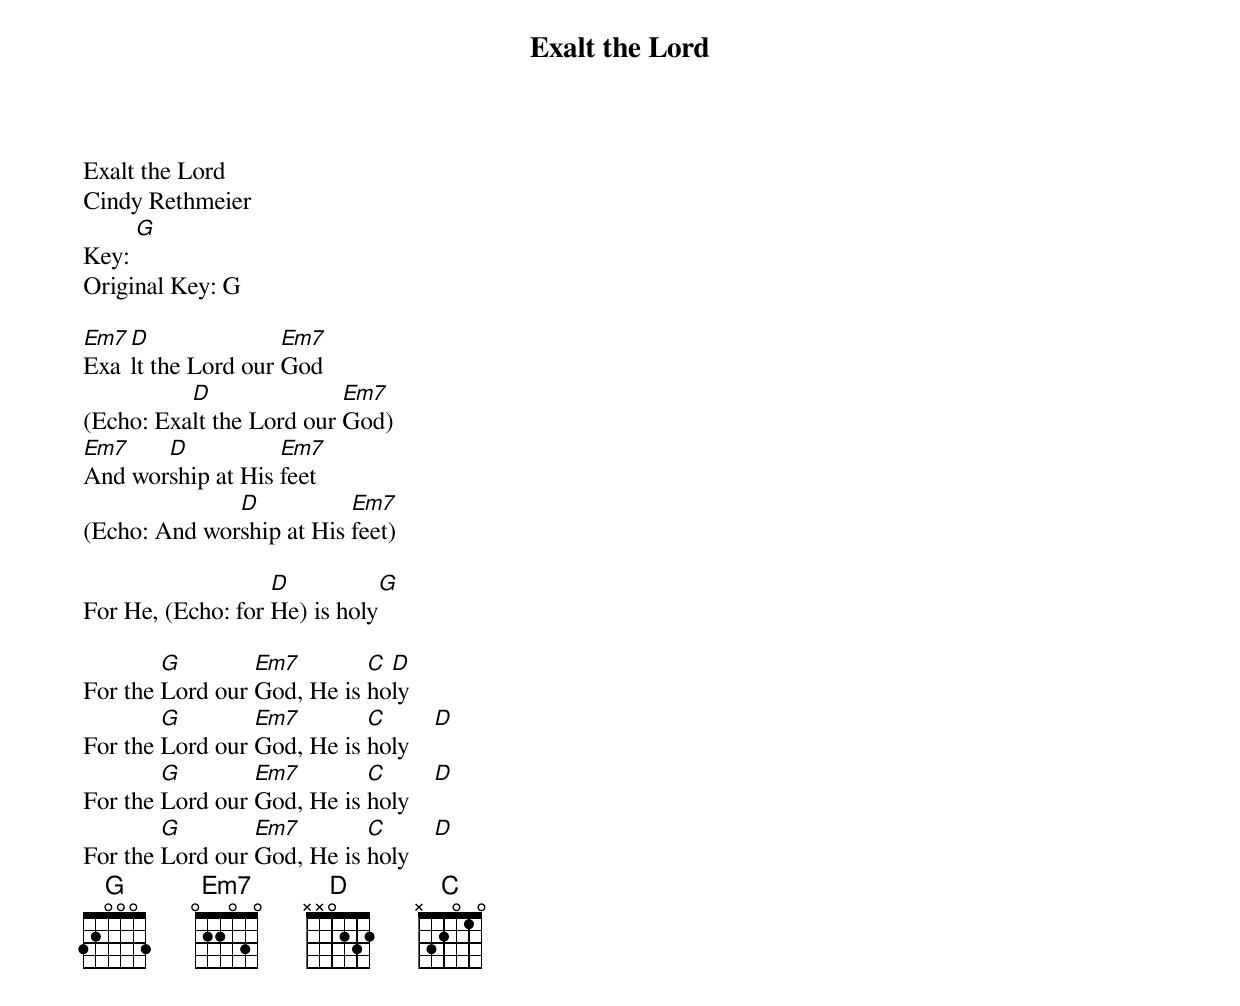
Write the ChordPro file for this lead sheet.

{title: Exalt the Lord}

Exalt the Lord
Cindy Rethmeier
Key: [G]
Original Key: G
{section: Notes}

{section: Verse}
[Em7]Exa[D]lt the Lord our [Em7]God
(Echo: Exa[D]lt the Lord our [Em7]God)
[Em7]And wor[D]ship at His [Em7]feet
(Echo: And wor[D]ship at His [Em7]feet)

For He, (Echo: for [D]He) is holy[G]

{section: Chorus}
For the [G]Lord our [Em7]God, He is [C]ho[D]ly
For the [G]Lord our [Em7]God, He is [C]holy    [D]
For the [G]Lord our [Em7]God, He is [C]holy    [D]
For the [G]Lord our [Em7]God, He is [C]holy    [D]
